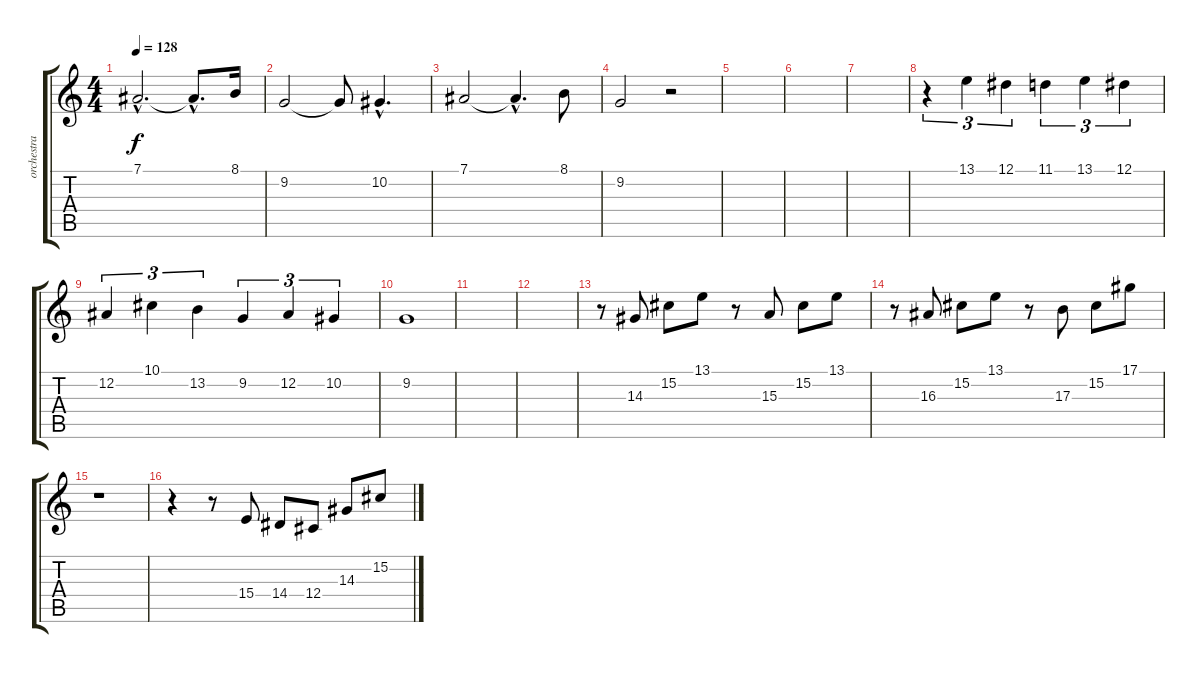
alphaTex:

\track ("orchestra" "orchestra") {instrument stringensemble1}
\staff {score tabs}
\tuning (Eb4 Bb3 Gb3 Db3 Ab2 Eb2) {hide}
\ts (4 4)
\tempo 128
\clef g2
\ks c
7.1{hac}.2{d dy f} 7.1{hac t}.8{d} 8.1.16 |
9.2.2 9.2{t}.8 10.2{hac}.4{d} |
7.1.2 7.1{hac t}.4{d} 8.1.8 |
9.2.2 r.2 |
|
|
|
r.4{tu (3 2)} 13.1.4{tu (3 2)} 12.1.4{tu (3 2)} 11.1.4{tu (3 2)} 13.1.4{tu (3 2)} 12.1.4{tu (3 2)} |
12.2.4{tu (3 2)} 10.1.4{tu (3 2)} 13.2.4{tu (3 2)} 9.2.4{tu (3 2)} 12.2.4{tu (3 2)} 10.2.4{tu (3 2)} |
9.2.1 |
|
|
r.8 14.3.8 15.2.8 13.1.8 r.8 15.3.8 15.2.8 13.1.8 |
r.8 16.3.8 15.2.8 13.1.8 r.8 17.3.8 15.2.8 17.1.8 |
r.1 |
r.4 r.8 15.4.8 14.4.8 12.4.8 14.3.8 15.2.8
